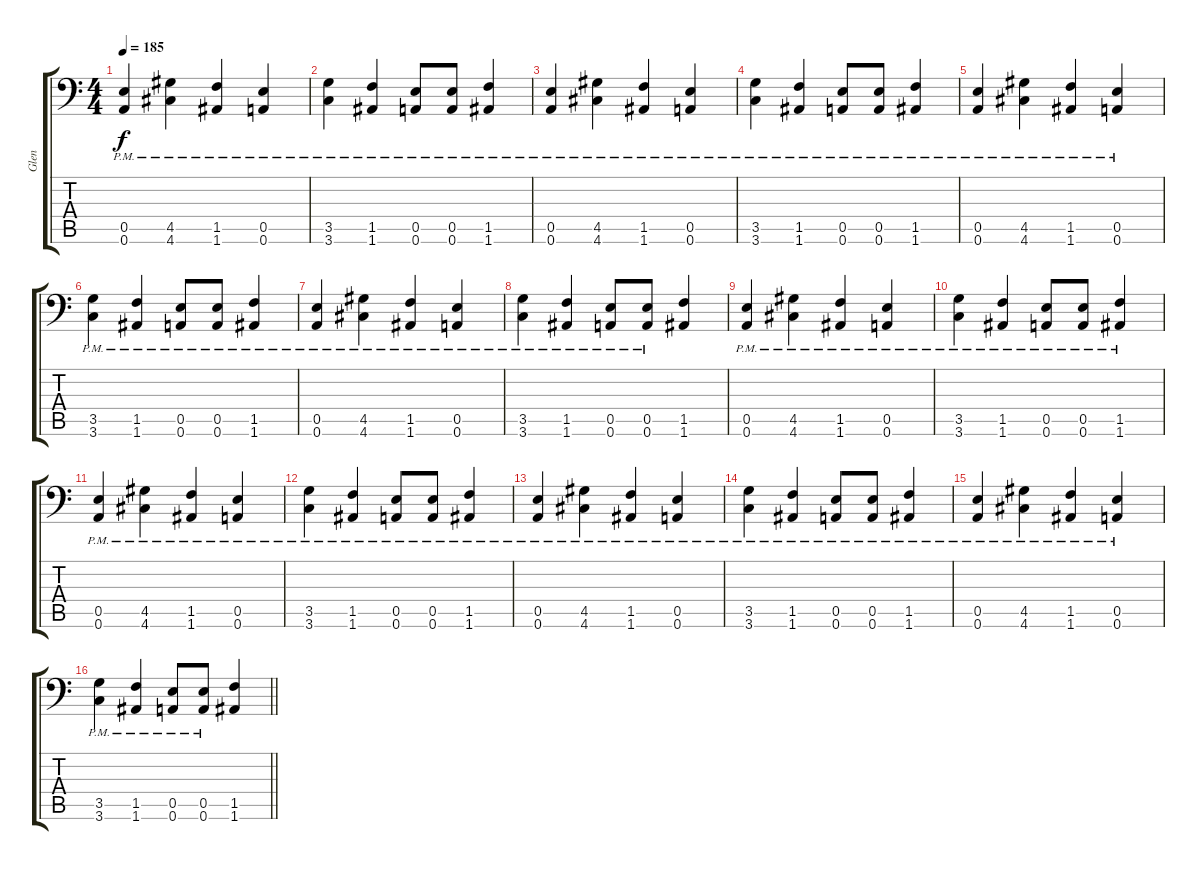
\track ("Glen" "Glen") {instrument distortionguitar}
\staff {score tabs}
\tuning (B3 Gb3 D3 A2 E2 A1) {hide}
\ts (4 4)
\tempo 185
\clef f4
\ks c
(0.5{pm} 0.6{pm}).4{dy f} (4.5{pm} 4.6{pm}).4 (1.5{pm} 1.6{pm}).4 (0.5{pm} 0.6{pm}).4 |
(3.5{pm} 3.6{pm}).4 (1.5{pm} 1.6{pm}).4 (0.5{pm} 0.6{pm}).8 (0.5{pm} 0.6{pm}).8 (1.5{pm} 1.6{pm}).4 |
(0.5{pm} 0.6{pm}).4 (4.5{pm} 4.6{pm}).4 (1.5{pm} 1.6{pm}).4 (0.5{pm} 0.6{pm}).4 |
(3.5{pm} 3.6{pm}).4 (1.5{pm} 1.6{pm}).4 (0.5{pm} 0.6{pm}).8 (0.5{pm} 0.6{pm}).8 (1.5{pm} 1.6{pm}).4 |
(0.5{pm} 0.6{pm}).4 (4.5{pm} 4.6{pm}).4 (1.5{pm} 1.6{pm}).4 (0.5{pm} 0.6{pm}).4 |
(3.5{pm} 3.6{pm}).4 (1.5{pm} 1.6{pm}).4 (0.5{pm} 0.6{pm}).8 (0.5{pm} 0.6{pm}).8 (1.5{pm} 1.6{pm}).4 |
(0.5{pm} 0.6{pm}).4 (4.5{pm} 4.6{pm}).4 (1.5{pm} 1.6{pm}).4 (0.5{pm} 0.6{pm}).4 |
(3.5{pm} 3.6{pm}).4 (1.5{pm} 1.6{pm}).4 (0.5{pm} 0.6{pm}).8 (0.5{pm} 0.6{pm}).8 (1.5 1.6).4 |
(0.5{pm} 0.6{pm}).4 (4.5{pm} 4.6{pm}).4 (1.5{pm} 1.6{pm}).4 (0.5{pm} 0.6{pm}).4 |
(3.5{pm} 3.6{pm}).4 (1.5{pm} 1.6{pm}).4 (0.5{pm} 0.6{pm}).8 (0.5{pm} 0.6{pm}).8 (1.5{pm} 1.6{pm}).4 |
(0.5{pm} 0.6{pm}).4 (4.5{pm} 4.6{pm}).4 (1.5{pm} 1.6{pm}).4 (0.5{pm} 0.6{pm}).4 |
(3.5{pm} 3.6{pm}).4 (1.5{pm} 1.6{pm}).4 (0.5{pm} 0.6{pm}).8 (0.5{pm} 0.6{pm}).8 (1.5{pm} 1.6{pm}).4 |
(0.5{pm} 0.6{pm}).4 (4.5{pm} 4.6{pm}).4 (1.5{pm} 1.6{pm}).4 (0.5{pm} 0.6{pm}).4 |
(3.5{pm} 3.6{pm}).4 (1.5{pm} 1.6{pm}).4 (0.5{pm} 0.6{pm}).8 (0.5{pm} 0.6{pm}).8 (1.5{pm} 1.6{pm}).4 |
(0.5{pm} 0.6{pm}).4 (4.5{pm} 4.6{pm}).4 (1.5{pm} 1.6{pm}).4 (0.5{pm} 0.6{pm}).4 |
\barLineRight lightlight
(3.5{pm} 3.6{pm}).4 (1.5{pm} 1.6{pm}).4 (0.5{pm} 0.6{pm}).8 (0.5{pm} 0.6{pm}).8 (1.5 1.6).4
